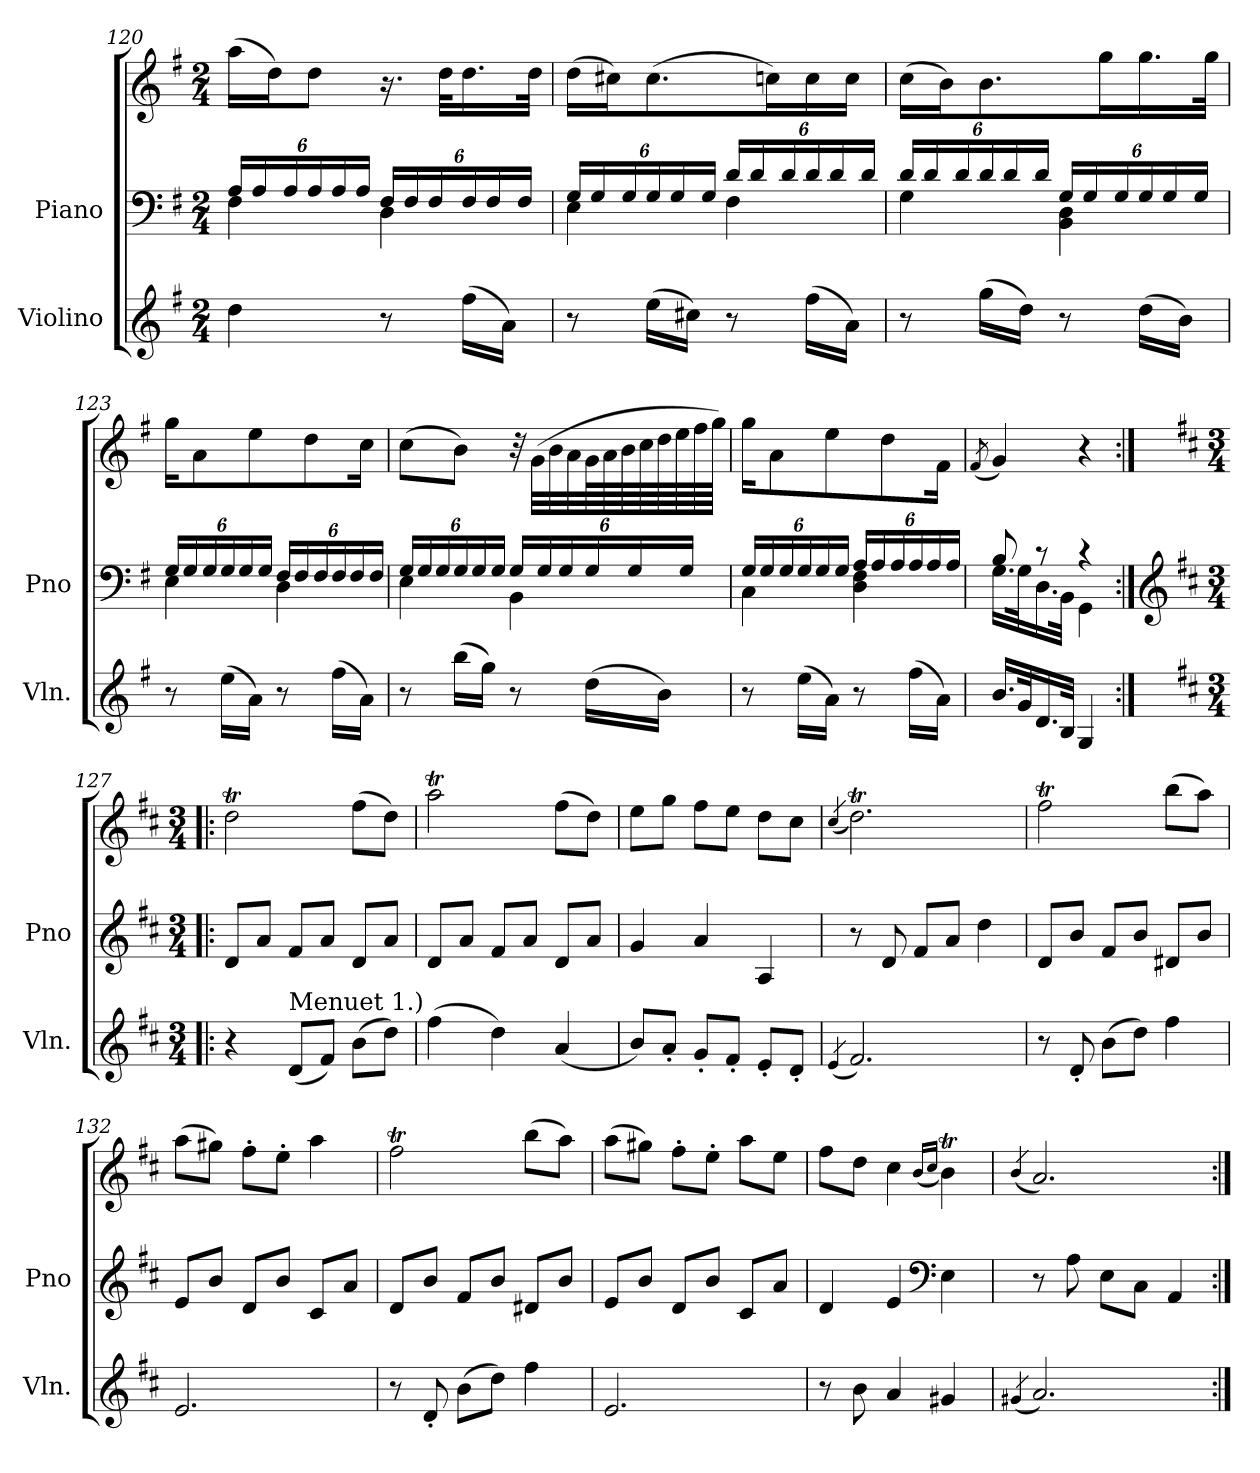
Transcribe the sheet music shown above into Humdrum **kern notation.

**kern	**kern	**kern
*part2	*part1	*part1
*staff3	*staff2	*staff1
*I"Violino	*I"Piano	*
*I'Vln.	*I'Pno	*
!!LO:PB:g=z
*clefG2	*clefF4	*clefG2
*k[f#]	*k[f#]	*k[f#]
*M2/4	*M2/4	*M2/4
*	*Xbrackettup	*
=120	=120	=120
*	*^	*
4dd\	24A/LL	4F#\	(>16aa\LL
.	24A/	.	.
.	.	.	16dd\J)
.	24A/	.	.
.	24A/	.	8dd\J
.	24A/	.	.
.	24A/JJ	.	.
8r	24F#/LL	4D\	16.r
.	24F#/	.	.
.	24F#/	.	.
.	.	.	32dd\KLL
(>16ff#\LL	24F#/	.	16.dd\
.	24F#/	.	.
16a\JJ)	.	.	.
.	24F#/JJ	.	.
.	.	.	32dd\JJk
=121	=121	=121	=121
8r	24G/LL	4E\	(>16dd\LL
.	24G/	.	.
.	.	.	16cc#X\J)
.	24G/	.	.
(>16ee\LL	24G/	.	(>8.cc#\
.	24G/	.	.
16cc#X\JJ)	.	.	.
.	24G/JJ	.	.
8r	24d/LL	4F#\	.
.	24d/	.	.
.	.	.	16ccn\L)
.	24d/	.	.
(>16ff#\LL	24d/	.	16cc\
.	24d/	.	.
16a\JJ)	.	.	16cc\JJ
.	24d/JJ	.	.
!!LO:LB:g=z
=122	=122	=122	=122
8r	24d/LL	4G\	(>16cc\LL
.	24d/	.	.
.	.	.	16b\J)
.	24d/	.	.
(>16gg\LL	24d/	.	8.b\
.	24d/	.	.
16dd\JJ)	.	.	.
.	24d/JJ	.	.
8r	24G/LL	4BB\ 4D\	.
.	24G/	.	.
.	.	.	16gg\L
.	24G/	.	.
(>16dd\LL	24G/	.	16.gg\
.	24G/	.	.
16b\JJ)	.	.	.
.	24G/JJ	.	.
.	.	.	32gg\JJk
=123	=123	=123	=123
8r	24G/LL	4E\	16gg\KL
.	24G/	.	.
.	.	.	8a\
.	24G/	.	.
(>16ee\LL	24G/	.	.
.	24G/	.	.
16a\JJ)	.	.	8ee\
.	24G/JJ	.	.
8r	24F#/LL	4D\	.
.	24F#/	.	.
.	.	.	8dd\
.	24F#/	.	.
(>16ff#\LL	24F#/	.	.
.	24F#/	.	.
16a\JJ)	.	.	16cc\Jk
.	24F#/JJ	.	.
!!LO:LB:g=z
=124	=124	=124	=124
8r	24G/LL	4E\	(>8cc\L
.	24G/	.	.
.	24G/	.	.
(>16bb\LL	24G/	.	8b\J)
.	24G/	.	.
16gg\JJ)	.	.	.
.	24G/JJ	.	.
8r	24G/LL	4BB\	32r
.	.	.	(>32g\LLL
.	24G/	.	.
.	.	.	32b\
.	24G/	.	.
.	.	.	32a\
(>16dd\LL	24G/	.	64g\L
.	.	.	64a\
.	.	.	64b\
.	24G/	.	.
.	.	.	64cc\
16b\JJ)	.	.	64dd\
.	.	.	64ee\
.	24G/JJ	.	.
.	.	.	64ff#\
.	.	.	64gg\JJJJ)
=125	=125	=125	=125
8r	24G/LL	4C\	16gg\KL
.	24G/	.	.
.	.	.	8a\
.	24G/	.	.
(>16ee\LL	24G/	.	.
.	24G/	.	.
16a\JJ)	.	.	8ee\
.	24G/JJ	.	.
8r	24A/LL	4D\ 4F#\	.
.	24A/	.	.
.	.	.	8dd\
.	24A/	.	.
(>16ff#\LL	24A/	.	.
.	24A/	.	.
16a\JJ)	.	.	16f#\Jk
.	24A/JJ	.	.
!!LO:LB:g=z
=126	=126	=126	=126
.	.	.	(<8qf#/
16.b/LL	8B/	16.G\LL	4g/)
32g/K	.	32G\K	.
16.d/	8r	16.D\	.
32B/JJk	.	32BB\JJk	.
4G/	4r	4GG\	4r
*	*v	*v	*
=127:|!|:	=127:|!|:	=127:|!|:
*	*clefG2	*
*k[f#c#]	*k[f#c#]	*k[f#c#]
*M3/4	*M3/4	*M3/4
4r	8d/L	2ddT\
.	8a/J	.
!LO:TX:a:t=Menuet 1.)	!	!
(<8d/L	8f#/L	.
8f#/J)	8a/J	.
(>8b\L	8d/L	(>8ff#\L
8dd\J)	8a/J	8dd\J)
=128	=128	=128
(>4ff#\	8d/L	2aaT\
.	8a/J	.
4dd\)	8f#/L	.
.	8a/J	.
(<4a/	8d/L	(>8ff#\L
.	8a/J	8dd\J)
=129	=129	=129
8b/L)	4g/	8ee\L
8a'/J	.	8gg\J
8g'/L	4a/	8ff#\L
8f#'/J	.	8ee\J
8e'/L	4A/	8dd\L
8d'/J	.	8cc#\J
=130	=130	=130
(<4qe/	.	(<4qcc#/
2.f#/)	8r	2.ddT\)
.	8d/	.
.	8f#/L	.
.	8a/J	.
.	4dd\	.
!!LO:PB:g=z
=131	=131	=131
8r	8d/L	2ff#t\
8d'/	8b/J	.
(>8b\L	8f#/L	.
8dd\J)	8b/J	.
4ff#\	8d#X/L	(>8bb\L
.	8b/J	8aa\J)
=132	=132	=132
2.e/	8e/L	(>8aa\L
.	8b/J	8gg#X\J)
.	8d/L	8ff#'\L
.	8b/J	8ee'\J
.	8c#/L	4aa\
.	8a/J	.
=133	=133	=133
8r	8d/L	2ff#t\
8d'/	8b/J	.
(>8b\L	8f#/L	.
8dd\J)	8b/J	.
4ff#\	8d#X/L	(>8bb\L
.	8b/J	8aa\J)
=134	=134	=134
2.e/	8e/L	(>8aa\L
.	8b/J	8gg#X\J)
.	8d/L	8ff#'\L
.	8b/J	8ee'\J
.	8c#/L	8aa\L
.	8a/J	8ee\J
=135	=135	=135
8r	4d/	8ff#\L
8b\	.	8dd\J
4a/	4e/	4cc#\
*	*clefF4	*
.	.	(<16qb/LL
.	.	16qcc#/JJ
4g#X/	4E\	4bT\)
!!LO:LB:g=z
=136	=136	=136
(<4qg#X/	.	(<4qb/
2.a/)	8r	2.a/)
.	8A\	.
.	8E\L	.
.	8C#\J	.
.	4AA/	.
=:|!	=:|!	=:|!
*-	*-	*-
